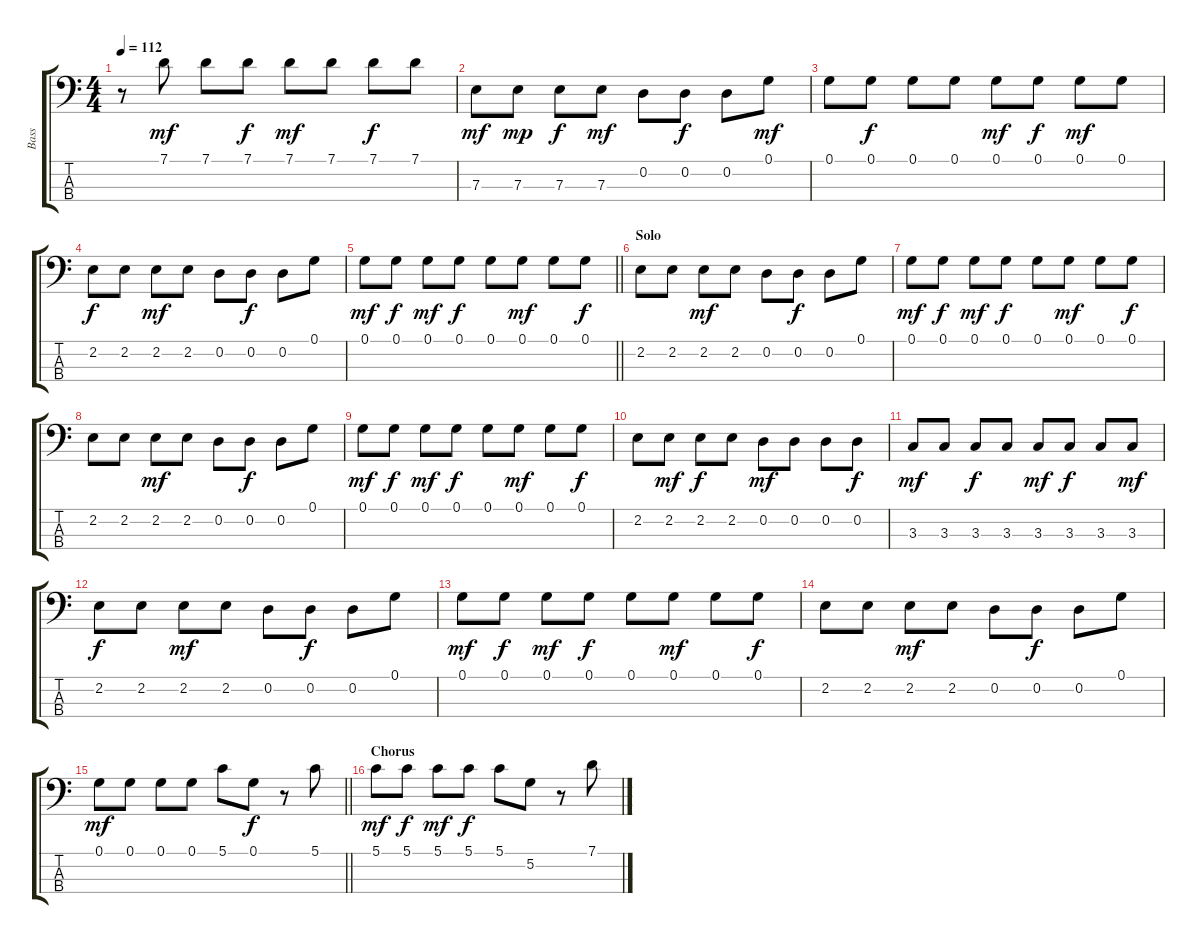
\track ("Bass" "Bass") {instrument electricbassfinger}
\staff {score tabs}
\tuning (G2 D2 A1 E1) {hide}
\ts (4 4)
\tempo 112
\clef f4
\ks c
r.8{dy mf} 7.1.8 7.1.8 7.1.8{dy f} 7.1.8{dy mf} 7.1.8 7.1.8{dy f} 7.1.8 |
7.3.8{dy mf} 7.3.8{dy mp} 7.3.8{dy f} 7.3.8{dy mf} 0.2.8 0.2.8{dy f} 0.2.8 0.1.8{dy mf} |
0.1.8 0.1.8{dy f} 0.1.8 0.1.8 0.1.8{dy mf} 0.1.8{dy f} 0.1.8{dy mf} 0.1.8 |
2.2.8{dy f} 2.2.8 2.2.8{dy mf} 2.2.8 0.2.8 0.2.8{dy f} 0.2.8 0.1.8 |
\barLineRight lightlight
0.1.8{dy mf} 0.1.8{dy f} 0.1.8{dy mf} 0.1.8{dy f} 0.1.8 0.1.8{dy mf} 0.1.8 0.1.8{dy f} |
\section ("" "Solo")
2.2.8 2.2.8 2.2.8{dy mf} 2.2.8 0.2.8 0.2.8{dy f} 0.2.8 0.1.8 |
0.1.8{dy mf} 0.1.8{dy f} 0.1.8{dy mf} 0.1.8{dy f} 0.1.8 0.1.8{dy mf} 0.1.8 0.1.8{dy f} |
2.2.8 2.2.8 2.2.8{dy mf} 2.2.8 0.2.8 0.2.8{dy f} 0.2.8 0.1.8 |
0.1.8{dy mf} 0.1.8{dy f} 0.1.8{dy mf} 0.1.8{dy f} 0.1.8 0.1.8{dy mf} 0.1.8 0.1.8{dy f} |
2.2.8 2.2.8{dy mf} 2.2.8{dy f} 2.2.8 0.2.8{dy mf} 0.2.8 0.2.8 0.2.8{dy f} |
3.3.8{dy mf} 3.3.8 3.3.8{dy f} 3.3.8 3.3.8{dy mf} 3.3.8{dy f} 3.3.8 3.3.8{dy mf} |
2.2.8{dy f} 2.2.8 2.2.8{dy mf} 2.2.8 0.2.8 0.2.8{dy f} 0.2.8 0.1.8 |
0.1.8{dy mf} 0.1.8{dy f} 0.1.8{dy mf} 0.1.8{dy f} 0.1.8 0.1.8{dy mf} 0.1.8 0.1.8{dy f} |
2.2.8 2.2.8 2.2.8{dy mf} 2.2.8 0.2.8 0.2.8{dy f} 0.2.8 0.1.8 |
\barLineRight lightlight
0.1.8{dy mf} 0.1.8 0.1.8 0.1.8 5.1.8 0.1.8{dy f} r.8 5.1.8 |
\section ("" "Chorus")
5.1.8{dy mf} 5.1.8{dy f} 5.1.8{dy mf} 5.1.8{dy f} 5.1.8 5.2.8 r.8 7.1.8
